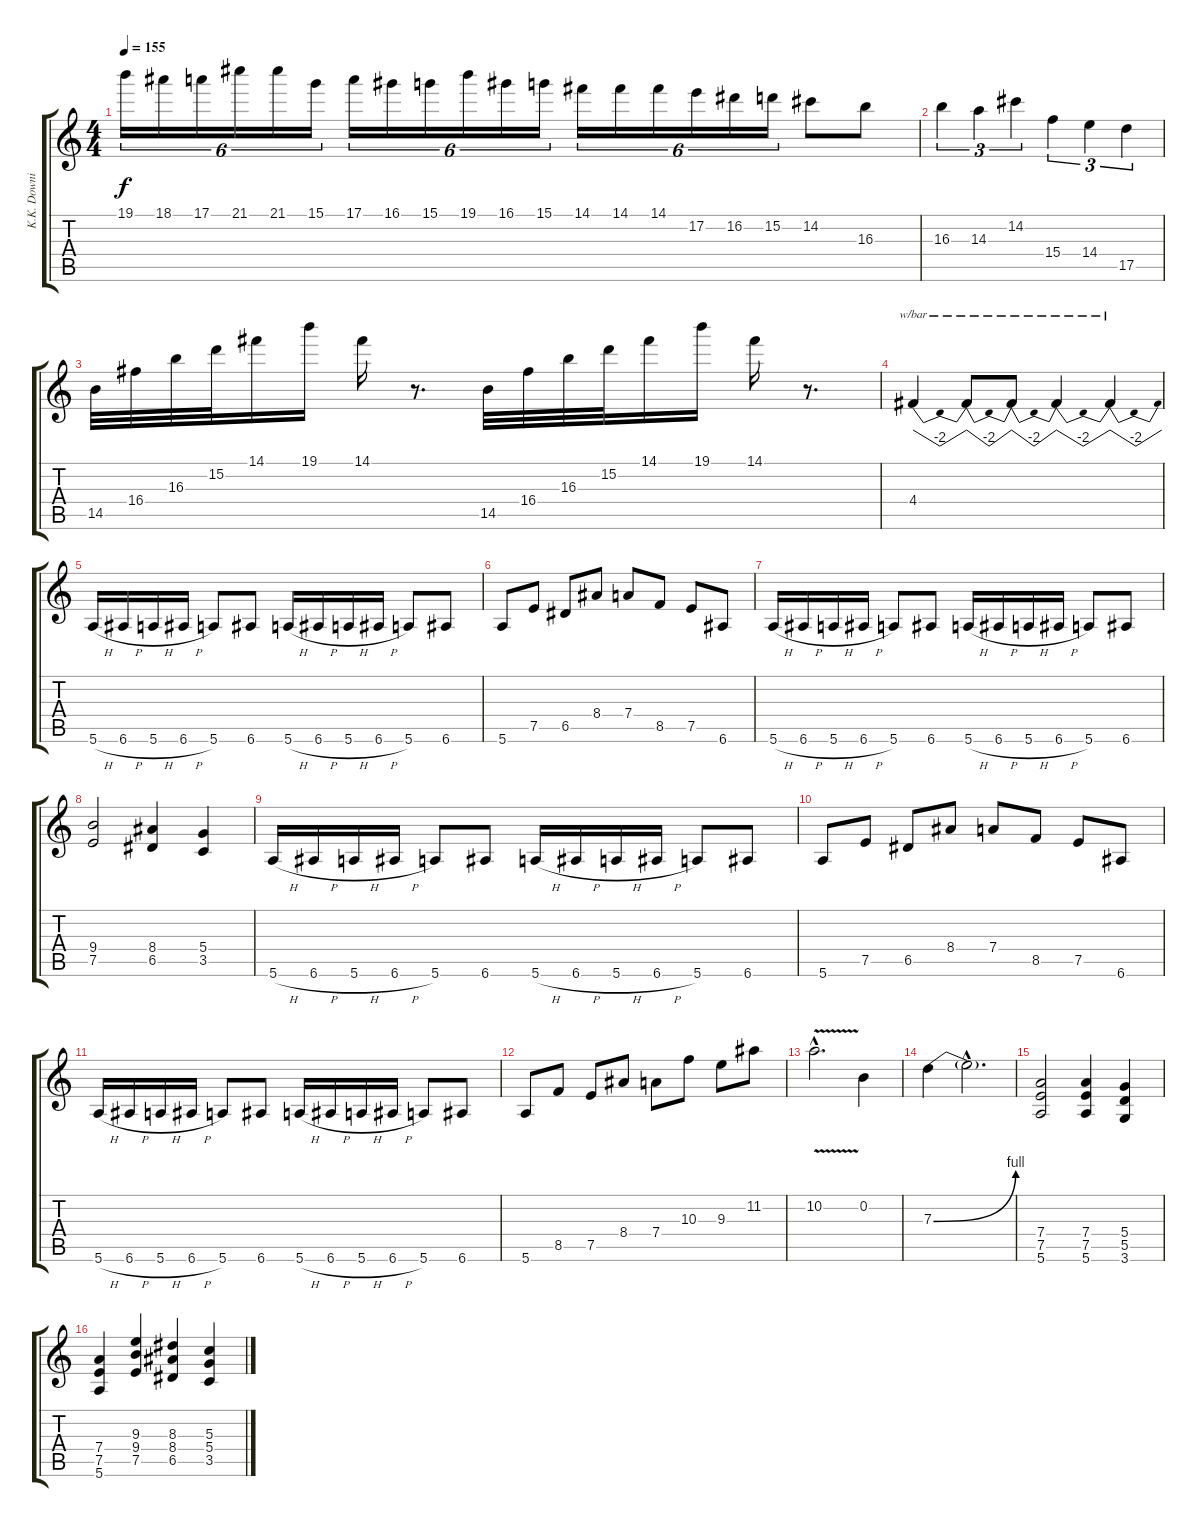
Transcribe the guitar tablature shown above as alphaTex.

\track ("K.K. Downing" "K.K. Downi") {instrument distortionguitar}
\staff {score tabs}
\tuning (E4 B3 G3 D3 A2 E2) {hide}
\ts (4 4)
\tempo 155
\clef g2
\ks c
19.1.16{tu (6 4) dy f} 18.1.16{tu (6 4)} 17.1.16{tu (6 4)} 21.1.16{tu (6 4)} 21.1.16{tu (6 4)} 15.1.16{tu (6 4)} 17.1.16{tu (6 4)} 16.1.16{tu (6 4)} 15.1.16{tu (6 4)} 19.1.16{tu (6 4)} 16.1.16{tu (6 4)} 15.1.16{tu (6 4)} 14.1.16{tu (6 4)} 14.1.16{tu (6 4)} 14.1.16{tu (6 4)} 17.2.16{tu (6 4)} 16.2.16{tu (6 4)} 15.2.16{tu (6 4)} 14.2.8 16.3.8 |
16.3.4{tu (3 2)} 14.3.4{tu (3 2)} 14.2.4{tu (3 2)} 15.4.4{tu (3 2)} 14.4.4{tu (3 2)} 17.5.4{tu (3 2)} |
14.5.32 16.4.32 16.3.32 15.2.32 14.1.16 19.1.16 14.1.16 r.8{d} 14.5.32 16.4.32 16.3.32 15.2.32 14.1.16 19.1.16 14.1.16 r.8{d} |
4.4.4{tbe (dip default 0 0 30 -8 60 0)} 4.4{t}.8{tbe (dip default 0 0 30 -8 60 0)} 4.4{t}.8{tbe (dip default 0 0 30 -8 60 0)} 4.4{t}.4{tbe (dip default 0 0 30 -8 60 0)} 4.4{t}.4{tbe (dip default 0 0 30 -8 60 0)} |
5.6{h}.16 6.6{h}.16 5.6{h}.16 6.6{h}.16 5.6.8 6.6.8 5.6{h}.16 6.6{h}.16 5.6{h}.16 6.6{h}.16 5.6.8 6.6.8 |
5.6.8 7.5.8 6.5.8 8.4.8 7.4.8 8.5.8 7.5.8 6.6.8 |
5.6{h}.16 6.6{h}.16 5.6{h}.16 6.6{h}.16 5.6.8 6.6.8 5.6{h}.16 6.6{h}.16 5.6{h}.16 6.6{h}.16 5.6.8 6.6.8 |
(9.4 7.5).2 (8.4 6.5).4 (5.4 3.5).4 |
5.6{h}.16 6.6{h}.16 5.6{h}.16 6.6{h}.16 5.6.8 6.6.8 5.6{h}.16 6.6{h}.16 5.6{h}.16 6.6{h}.16 5.6.8 6.6.8 |
5.6.8 7.5.8 6.5.8 8.4.8 7.4.8 8.5.8 7.5.8 6.6.8 |
5.6{h}.16 6.6{h}.16 5.6{h}.16 6.6{h}.16 5.6.8 6.6.8 5.6{h}.16 6.6{h}.16 5.6{h}.16 6.6{h}.16 5.6.8 6.6.8 |
5.6.8 8.5.8 7.5.8 8.4.8 7.4.8 10.3.8 9.3.8 11.2.8 |
10.2{v hac}.2{d} 0.2.4 |
7.3{be (bend 0 0 60 4)}.4 7.3{hac t}.2{d} |
(7.4 7.5 5.6).2 (7.4 7.5 5.6).4 (5.4 5.5 3.6).4 |
(7.4 7.5 5.6).4 (9.3 9.4 7.5).4 (8.3 8.4 6.5).4 (5.3 5.4 3.5).4
